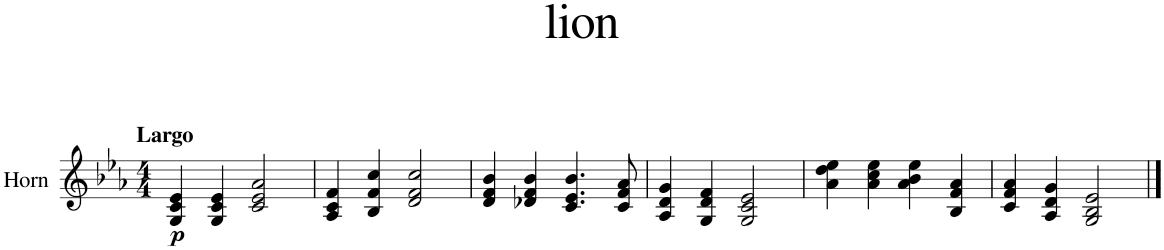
**kern	**dynam
*part1	*part1
*staff1	*staff1
*I"Horn	*
*I'Hn.	*
*clefG2	*
*Trd4c7	*
*k[b-e-a-]	*
*M4/4	*
=1	=1
!LO:TX:a:B:t=Largo	!
!	!LO:DY:b
4G/ 4c/ 4e-/	p
4G/ 4c/ 4e-/	.
2c/ 2e-/ 2a-/	.
=2	=2
4A-/ 4c/ 4f/	.
4B-/ 4f/ 4cc/	.
2d/ 2f/ 2cc/	.
=3	=3
4d/ 4f/ 4b-/	.
4d-X/ 4f/ 4b-/	.
4.c/ 4.e-/ 4.b-/	.
8c/ 8f/ 8a-/	.
=4	=4
4A-/ 4d/ 4g/	.
4G/ 4d/ 4f/	.
2G/ 2c/ 2e-/	.
=5	=5
4a-\ 4dd\ 4ee-\	.
4a-\ 4cc\ 4ee-\	.
4a-\ 4b-\ 4ee-\	.
4B-/ 4f/ 4a-/	.
=6	=6
4c/ 4f/ 4a-/	.
4A-/ 4d/ 4g/	.
2G/ 2B-/ 2e-/	.
==	==
*-	*-
